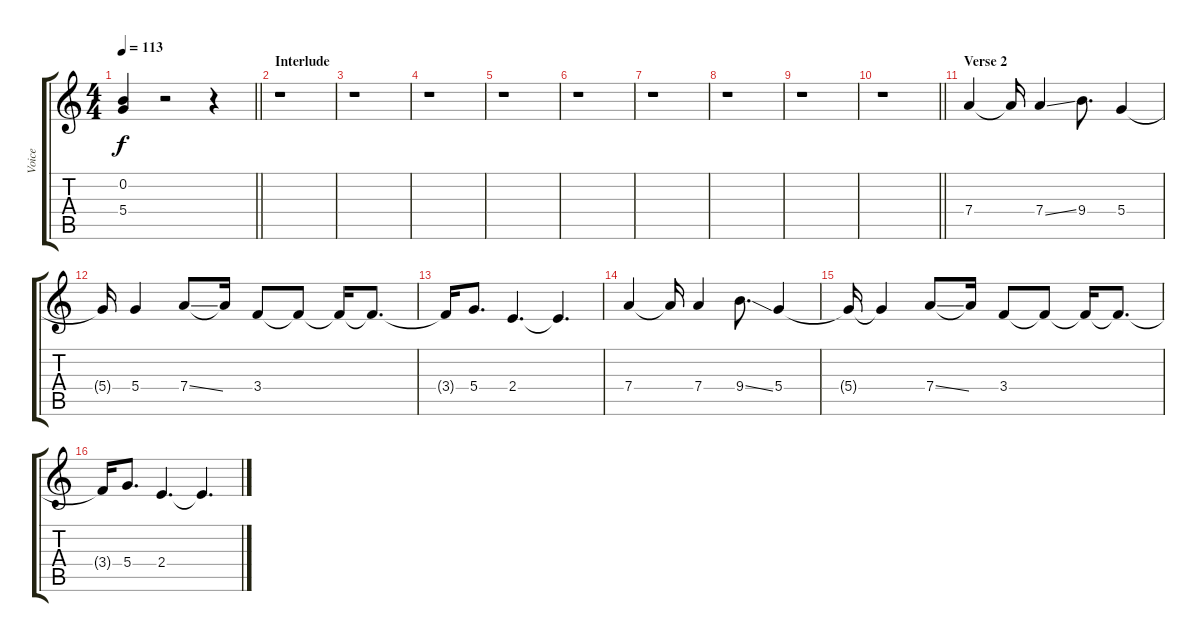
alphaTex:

\track ("Voice" "Voice") {instrument distortionguitar}
\staff {score tabs}
\tuning (E4 B3 G3 D3 A2 E2) {hide}
\ts (4 4)
\tempo 113
\clef g2
\barLineRight lightlight
\ks c
(0.2{t} 5.4{t}).4{dy f} r.2 r.4 |
\section ("" "Interlude")
r.1 |
r.1 |
r.1 |
r.1 |
r.1 |
r.1 |
r.1 |
r.1 |
\barLineRight lightlight
r.1 |
\section ("" "Verse 2")
7.4.4 7.4{t}.16 7.4{ss}.4 9.4.8{d} 5.4.4 |
5.4{t}.16 5.4.4 7.4{ss}.8 7.4{t}.16 3.4.8 3.4{t}.8 3.4{t}.16 3.4{t}.8{d} |
3.4{t}.16 5.4.8{d} 2.4.4{d} 2.4{t}.4{d} |
7.4.4 7.4{t}.16 7.4.4 9.4{ss}.8{d} 5.4.4 |
5.4{t}.16 5.4{t}.4 7.4{ss}.8 7.4{t}.16 3.4.8 3.4{t}.8 3.4{t}.16 3.4{t}.8{d} |
3.4{t}.16 5.4.8{d} 2.4.4{d} 2.4{t}.4{d}
